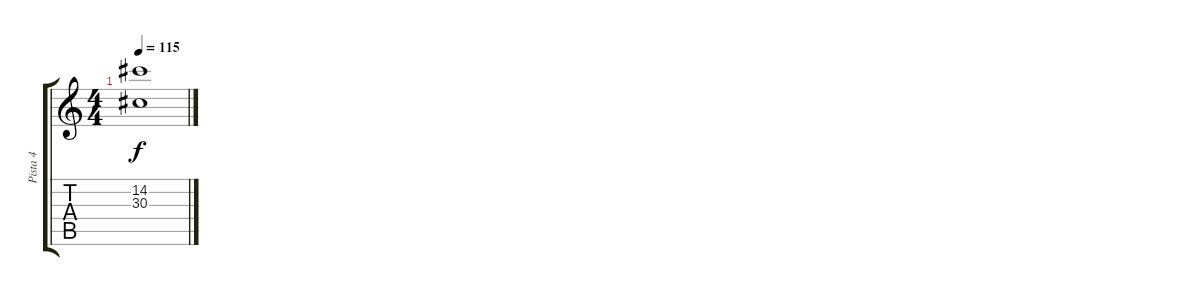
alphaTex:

\track ("Pista 4" "Pista 4") {instrument tremolostrings}
\staff {score tabs}
\tuning (E4 B3 G3 D3 A2 E2) {hide}
\ts (4 4)
\tempo 115
\clef g2
\ks c
(14.2{t} 30.3{t}).1{dy f}
